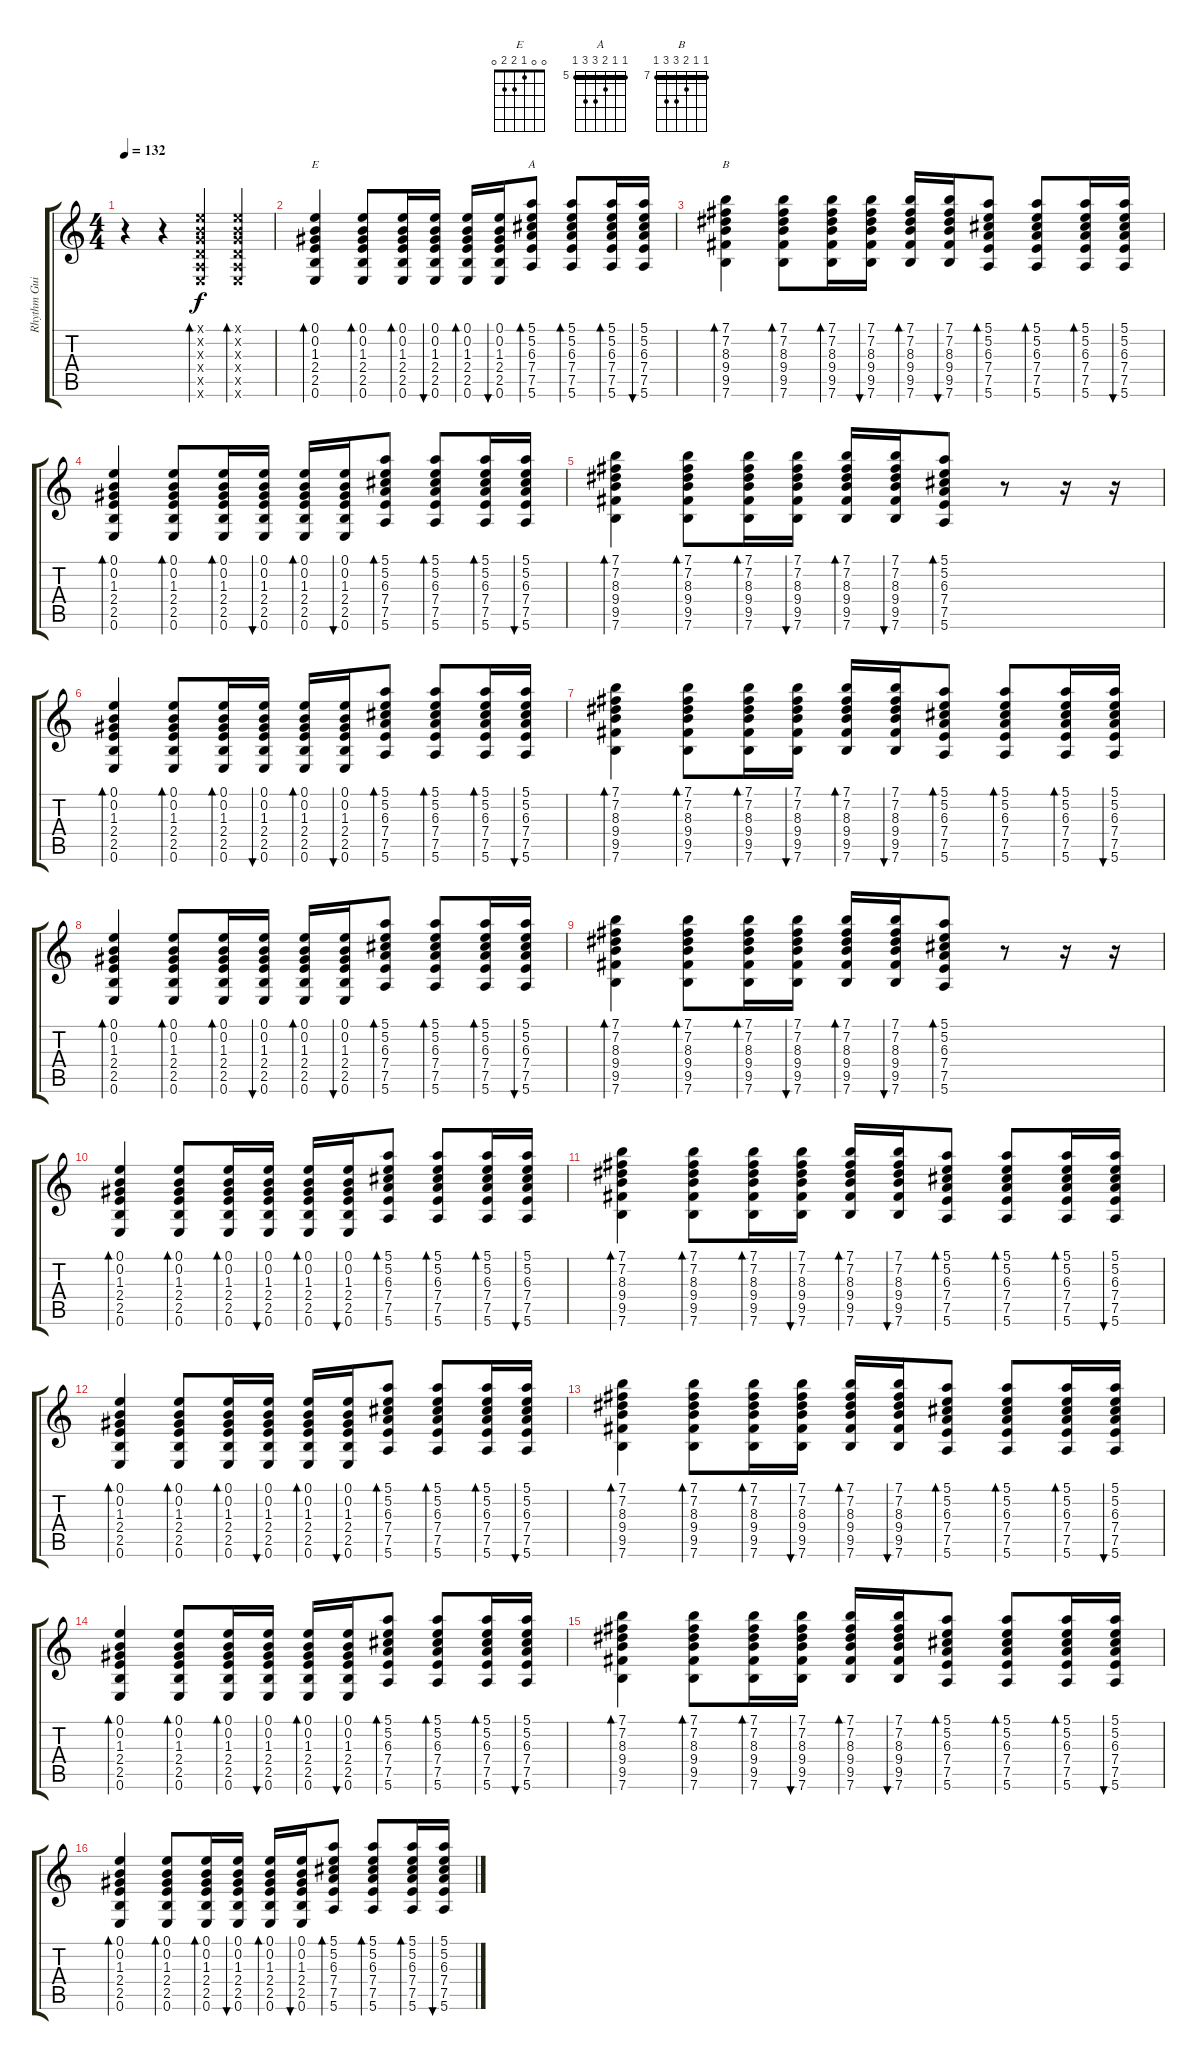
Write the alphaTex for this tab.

\track ("Rhythm Guitar" "Rhythm Gui") {instrument acousticguitarsteel}
\staff {score tabs}
\tuning (E4 B3 G3 D3 A2 E2) {hide}
\chord ("E" 0 0 1 2 2 0)
\chord ("A" 5 5 6 7 7 5) {firstfret 5 barre 5}
\chord ("B" 7 7 8 9 9 7) {firstfret 7 barre 7}
\ts (4 4)
\tempo 132
\clef g2
\ks c
r.4{dy f instrument acousticguitarsteel} r.4 (0.1{x} 0.2{x} 0.3{x} 0.4{x} 0.5{x} 0.6{x}).4{bd 30} (0.1{x} 0.2{x} 0.3{x} 0.4{x} 0.5{x} 0.6{x}).4{bd 30} |
(0.1 0.2 1.3 2.4 2.5 0.6).4{bd 30 ch "E"} (0.1 0.2 1.3 2.4 2.5 0.6).8{bd 30} (0.1 0.2 1.3 2.4 2.5 0.6).16{bd 30} (0.1 0.2 1.3 2.4 2.5 0.6).16{bu 30} (0.1 0.2 1.3 2.4 2.5 0.6).16{bd 30} (0.1 0.2 1.3 2.4 2.5 0.6).16{bu 30} (5.1 5.2 6.3 7.4 7.5 5.6).8{bd 30 ch "A"} (5.1 5.2 6.3 7.4 7.5 5.6).8{bd 30} (5.1 5.2 6.3 7.4 7.5 5.6).16{bd 30} (5.1 5.2 6.3 7.4 7.5 5.6).16{bu 30} |
(7.1 7.2 8.3 9.4 9.5 7.6).4{bd 30 ch "B"} (7.1 7.2 8.3 9.4 9.5 7.6).8{bd 30} (7.1 7.2 8.3 9.4 9.5 7.6).16{bd 30} (7.1 7.2 8.3 9.4 9.5 7.6).16{bu 30} (7.1 7.2 8.3 9.4 9.5 7.6).16{bd 30} (7.1 7.2 8.3 9.4 9.5 7.6).16{bu 30} (5.1 5.2 6.3 7.4 7.5 5.6).8{bd 30} (5.1 5.2 6.3 7.4 7.5 5.6).8{bd 30} (5.1 5.2 6.3 7.4 7.5 5.6).16{bd 30} (5.1 5.2 6.3 7.4 7.5 5.6).16{bu 30} |
(0.1 0.2 1.3 2.4 2.5 0.6).4{bd 30} (0.1 0.2 1.3 2.4 2.5 0.6).8{bd 30} (0.1 0.2 1.3 2.4 2.5 0.6).16{bd 30} (0.1 0.2 1.3 2.4 2.5 0.6).16{bu 30} (0.1 0.2 1.3 2.4 2.5 0.6).16{bd 30} (0.1 0.2 1.3 2.4 2.5 0.6).16{bu 30} (5.1 5.2 6.3 7.4 7.5 5.6).8{bd 30} (5.1 5.2 6.3 7.4 7.5 5.6).8{bd 30} (5.1 5.2 6.3 7.4 7.5 5.6).16{bd 30} (5.1 5.2 6.3 7.4 7.5 5.6).16{bu 30} |
(7.1 7.2 8.3 9.4 9.5 7.6).4{bd 30} (7.1 7.2 8.3 9.4 9.5 7.6).8{bd 30} (7.1 7.2 8.3 9.4 9.5 7.6).16{bd 30} (7.1 7.2 8.3 9.4 9.5 7.6).16{bu 30} (7.1 7.2 8.3 9.4 9.5 7.6).16{bd 30} (7.1 7.2 8.3 9.4 9.5 7.6).16{bu 30} (5.1 5.2 6.3 7.4 7.5 5.6).8{bd 30} r.8 r.16 r.16 |
(0.1 0.2 1.3 2.4 2.5 0.6).4{bd 30} (0.1 0.2 1.3 2.4 2.5 0.6).8{bd 30} (0.1 0.2 1.3 2.4 2.5 0.6).16{bd 30} (0.1 0.2 1.3 2.4 2.5 0.6).16{bu 30} (0.1 0.2 1.3 2.4 2.5 0.6).16{bd 30} (0.1 0.2 1.3 2.4 2.5 0.6).16{bu 30} (5.1 5.2 6.3 7.4 7.5 5.6).8{bd 30} (5.1 5.2 6.3 7.4 7.5 5.6).8{bd 30} (5.1 5.2 6.3 7.4 7.5 5.6).16{bd 30} (5.1 5.2 6.3 7.4 7.5 5.6).16{bu 30} |
(7.1 7.2 8.3 9.4 9.5 7.6).4{bd 30} (7.1 7.2 8.3 9.4 9.5 7.6).8{bd 30} (7.1 7.2 8.3 9.4 9.5 7.6).16{bd 30} (7.1 7.2 8.3 9.4 9.5 7.6).16{bu 30} (7.1 7.2 8.3 9.4 9.5 7.6).16{bd 30} (7.1 7.2 8.3 9.4 9.5 7.6).16{bu 30} (5.1 5.2 6.3 7.4 7.5 5.6).8{bd 30} (5.1 5.2 6.3 7.4 7.5 5.6).8{bd 30} (5.1 5.2 6.3 7.4 7.5 5.6).16{bd 30} (5.1 5.2 6.3 7.4 7.5 5.6).16{bu 30} |
(0.1 0.2 1.3 2.4 2.5 0.6).4{bd 30} (0.1 0.2 1.3 2.4 2.5 0.6).8{bd 30} (0.1 0.2 1.3 2.4 2.5 0.6).16{bd 30} (0.1 0.2 1.3 2.4 2.5 0.6).16{bu 30} (0.1 0.2 1.3 2.4 2.5 0.6).16{bd 30} (0.1 0.2 1.3 2.4 2.5 0.6).16{bu 30} (5.1 5.2 6.3 7.4 7.5 5.6).8{bd 30} (5.1 5.2 6.3 7.4 7.5 5.6).8{bd 30} (5.1 5.2 6.3 7.4 7.5 5.6).16{bd 30} (5.1 5.2 6.3 7.4 7.5 5.6).16{bu 30} |
(7.1 7.2 8.3 9.4 9.5 7.6).4{bd 30} (7.1 7.2 8.3 9.4 9.5 7.6).8{bd 30} (7.1 7.2 8.3 9.4 9.5 7.6).16{bd 30} (7.1 7.2 8.3 9.4 9.5 7.6).16{bu 30} (7.1 7.2 8.3 9.4 9.5 7.6).16{bd 30} (7.1 7.2 8.3 9.4 9.5 7.6).16{bu 30} (5.1 5.2 6.3 7.4 7.5 5.6).8{bd 30} r.8 r.16 r.16 |
(0.1 0.2 1.3 2.4 2.5 0.6).4{bd 30} (0.1 0.2 1.3 2.4 2.5 0.6).8{bd 30} (0.1 0.2 1.3 2.4 2.5 0.6).16{bd 30} (0.1 0.2 1.3 2.4 2.5 0.6).16{bu 30} (0.1 0.2 1.3 2.4 2.5 0.6).16{bd 30} (0.1 0.2 1.3 2.4 2.5 0.6).16{bu 30} (5.1 5.2 6.3 7.4 7.5 5.6).8{bd 30} (5.1 5.2 6.3 7.4 7.5 5.6).8{bd 30} (5.1 5.2 6.3 7.4 7.5 5.6).16{bd 30} (5.1 5.2 6.3 7.4 7.5 5.6).16{bu 30} |
(7.1 7.2 8.3 9.4 9.5 7.6).4{bd 30} (7.1 7.2 8.3 9.4 9.5 7.6).8{bd 30} (7.1 7.2 8.3 9.4 9.5 7.6).16{bd 30} (7.1 7.2 8.3 9.4 9.5 7.6).16{bu 30} (7.1 7.2 8.3 9.4 9.5 7.6).16{bd 30} (7.1 7.2 8.3 9.4 9.5 7.6).16{bu 30} (5.1 5.2 6.3 7.4 7.5 5.6).8{bd 30} (5.1 5.2 6.3 7.4 7.5 5.6).8{bd 30} (5.1 5.2 6.3 7.4 7.5 5.6).16{bd 30} (5.1 5.2 6.3 7.4 7.5 5.6).16{bu 30} |
(0.1 0.2 1.3 2.4 2.5 0.6).4{bd 30} (0.1 0.2 1.3 2.4 2.5 0.6).8{bd 30} (0.1 0.2 1.3 2.4 2.5 0.6).16{bd 30} (0.1 0.2 1.3 2.4 2.5 0.6).16{bu 30} (0.1 0.2 1.3 2.4 2.5 0.6).16{bd 30} (0.1 0.2 1.3 2.4 2.5 0.6).16{bu 30} (5.1 5.2 6.3 7.4 7.5 5.6).8{bd 30} (5.1 5.2 6.3 7.4 7.5 5.6).8{bd 30} (5.1 5.2 6.3 7.4 7.5 5.6).16{bd 30} (5.1 5.2 6.3 7.4 7.5 5.6).16{bu 30} |
(7.1 7.2 8.3 9.4 9.5 7.6).4{bd 30} (7.1 7.2 8.3 9.4 9.5 7.6).8{bd 30} (7.1 7.2 8.3 9.4 9.5 7.6).16{bd 30} (7.1 7.2 8.3 9.4 9.5 7.6).16{bu 30} (7.1 7.2 8.3 9.4 9.5 7.6).16{bd 30} (7.1 7.2 8.3 9.4 9.5 7.6).16{bu 30} (5.1 5.2 6.3 7.4 7.5 5.6).8{bd 30} (5.1 5.2 6.3 7.4 7.5 5.6).8{bd 30} (5.1 5.2 6.3 7.4 7.5 5.6).16{bd 30} (5.1 5.2 6.3 7.4 7.5 5.6).16{bu 30} |
(0.1 0.2 1.3 2.4 2.5 0.6).4{bd 30} (0.1 0.2 1.3 2.4 2.5 0.6).8{bd 30} (0.1 0.2 1.3 2.4 2.5 0.6).16{bd 30} (0.1 0.2 1.3 2.4 2.5 0.6).16{bu 30} (0.1 0.2 1.3 2.4 2.5 0.6).16{bd 30} (0.1 0.2 1.3 2.4 2.5 0.6).16{bu 30} (5.1 5.2 6.3 7.4 7.5 5.6).8{bd 30} (5.1 5.2 6.3 7.4 7.5 5.6).8{bd 30} (5.1 5.2 6.3 7.4 7.5 5.6).16{bd 30} (5.1 5.2 6.3 7.4 7.5 5.6).16{bu 30} |
(7.1 7.2 8.3 9.4 9.5 7.6).4{bd 30} (7.1 7.2 8.3 9.4 9.5 7.6).8{bd 30} (7.1 7.2 8.3 9.4 9.5 7.6).16{bd 30} (7.1 7.2 8.3 9.4 9.5 7.6).16{bu 30} (7.1 7.2 8.3 9.4 9.5 7.6).16{bd 30} (7.1 7.2 8.3 9.4 9.5 7.6).16{bu 30} (5.1 5.2 6.3 7.4 7.5 5.6).8{bd 30} (5.1 5.2 6.3 7.4 7.5 5.6).8{bd 30} (5.1 5.2 6.3 7.4 7.5 5.6).16{bd 30} (5.1 5.2 6.3 7.4 7.5 5.6).16{bu 30} |
(0.1 0.2 1.3 2.4 2.5 0.6).4{bd 30} (0.1 0.2 1.3 2.4 2.5 0.6).8{bd 30} (0.1 0.2 1.3 2.4 2.5 0.6).16{bd 30} (0.1 0.2 1.3 2.4 2.5 0.6).16{bu 30} (0.1 0.2 1.3 2.4 2.5 0.6).16{bd 30} (0.1 0.2 1.3 2.4 2.5 0.6).16{bu 30} (5.1 5.2 6.3 7.4 7.5 5.6).8{bd 30} (5.1 5.2 6.3 7.4 7.5 5.6).8{bd 30} (5.1 5.2 6.3 7.4 7.5 5.6).16{bd 30} (5.1 5.2 6.3 7.4 7.5 5.6).16{bu 30}
